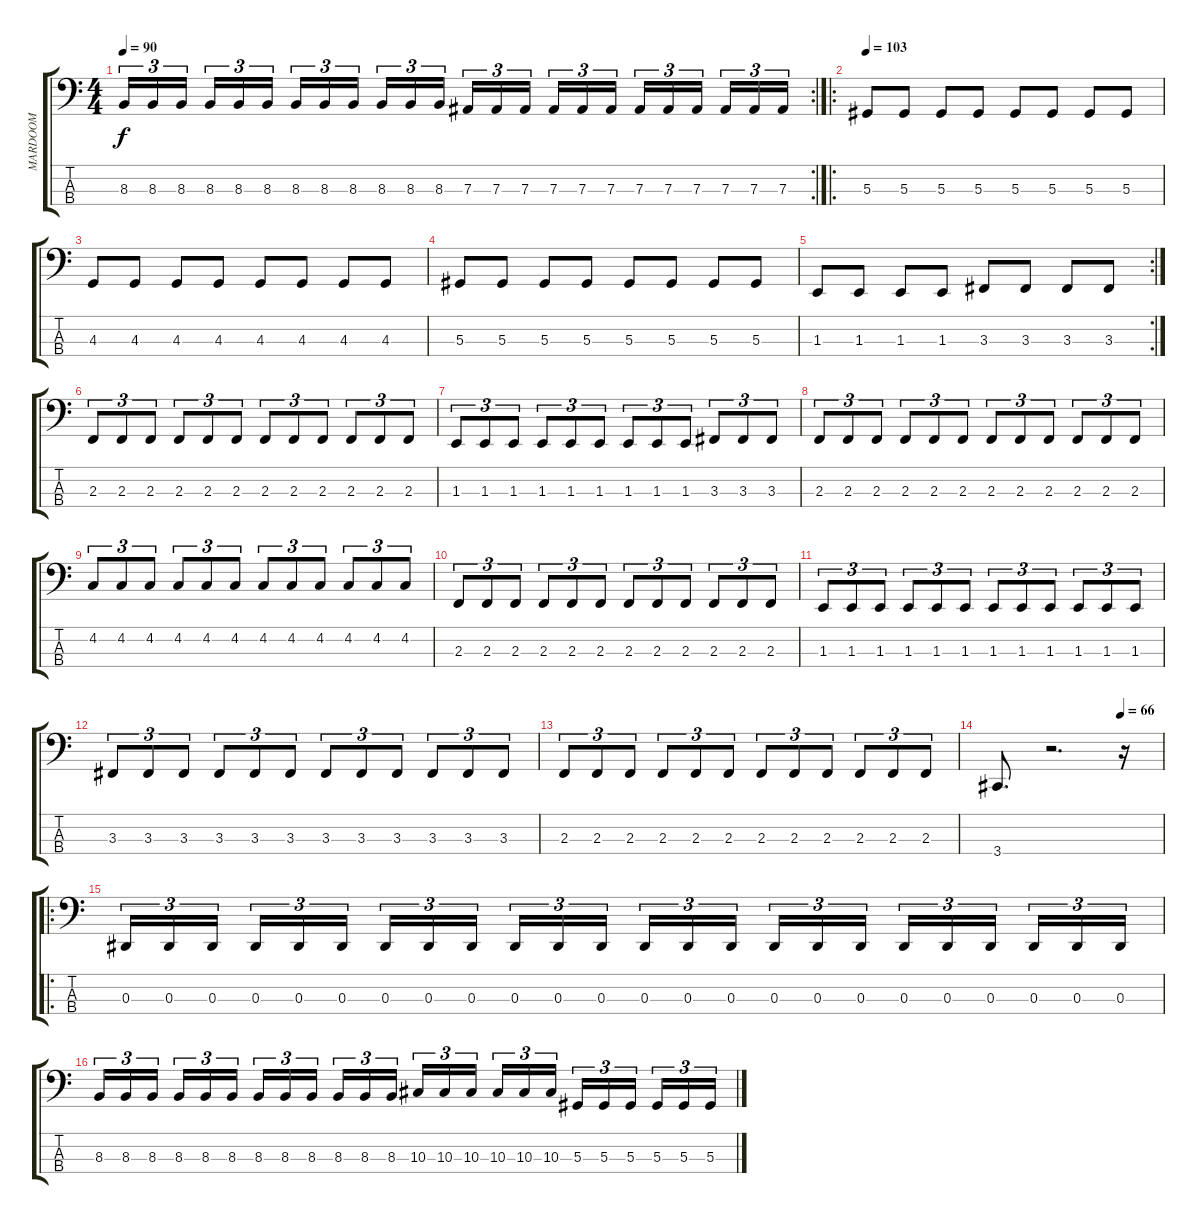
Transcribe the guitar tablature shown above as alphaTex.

\track ("MARDOOM" "MARDOOM") {instrument electricbasspick}
\staff {score tabs}
\tuning (Db2 Ab1 Eb1 Bb0) {hide}
\rc 2
\ts (4 4)
\tempo 90
\clef f4
\ks c
8.3.16{tu (3 2) dy f} 8.3.16{tu (3 2)} 8.3.16{tu (3 2) beam splitsecondary} 8.3.16{tu (3 2)} 8.3.16{tu (3 2)} 8.3.16{tu (3 2)} 8.3.16{tu (3 2)} 8.3.16{tu (3 2)} 8.3.16{tu (3 2) beam splitsecondary} 8.3.16{tu (3 2)} 8.3.16{tu (3 2)} 8.3.16{tu (3 2)} 7.3.16{tu (3 2)} 7.3.16{tu (3 2)} 7.3.16{tu (3 2) beam splitsecondary} 7.3.16{tu (3 2)} 7.3.16{tu (3 2)} 7.3.16{tu (3 2)} 7.3.16{tu (3 2)} 7.3.16{tu (3 2)} 7.3.16{tu (3 2) beam splitsecondary} 7.3.16{tu (3 2)} 7.3.16{tu (3 2)} 7.3.16{tu (3 2)} |
\ro
\tempo 103
5.3.8 5.3.8 5.3.8 5.3.8 5.3.8 5.3.8 5.3.8 5.3.8 |
4.3.8 4.3.8 4.3.8 4.3.8 4.3.8 4.3.8 4.3.8 4.3.8 |
5.3.8 5.3.8 5.3.8 5.3.8 5.3.8 5.3.8 5.3.8 5.3.8 |
\rc 2
1.3.8 1.3.8 1.3.8 1.3.8 3.3.8 3.3.8 3.3.8 3.3.8 |
2.3.8{tu (3 2)} 2.3.8{tu (3 2)} 2.3.8{tu (3 2)} 2.3.8{tu (3 2)} 2.3.8{tu (3 2)} 2.3.8{tu (3 2)} 2.3.8{tu (3 2)} 2.3.8{tu (3 2)} 2.3.8{tu (3 2)} 2.3.8{tu (3 2)} 2.3.8{tu (3 2)} 2.3.8{tu (3 2)} |
1.3.8{tu (3 2)} 1.3.8{tu (3 2)} 1.3.8{tu (3 2)} 1.3.8{tu (3 2)} 1.3.8{tu (3 2)} 1.3.8{tu (3 2)} 1.3.8{tu (3 2)} 1.3.8{tu (3 2)} 1.3.8{tu (3 2)} 3.3.8{tu (3 2)} 3.3.8{tu (3 2)} 3.3.8{tu (3 2)} |
2.3.8{tu (3 2)} 2.3.8{tu (3 2)} 2.3.8{tu (3 2)} 2.3.8{tu (3 2)} 2.3.8{tu (3 2)} 2.3.8{tu (3 2)} 2.3.8{tu (3 2)} 2.3.8{tu (3 2)} 2.3.8{tu (3 2)} 2.3.8{tu (3 2)} 2.3.8{tu (3 2)} 2.3.8{tu (3 2)} |
4.2.8{tu (3 2)} 4.2.8{tu (3 2)} 4.2.8{tu (3 2)} 4.2.8{tu (3 2)} 4.2.8{tu (3 2)} 4.2.8{tu (3 2)} 4.2.8{tu (3 2)} 4.2.8{tu (3 2)} 4.2.8{tu (3 2)} 4.2.8{tu (3 2)} 4.2.8{tu (3 2)} 4.2.8{tu (3 2)} |
2.3.8{tu (3 2)} 2.3.8{tu (3 2)} 2.3.8{tu (3 2)} 2.3.8{tu (3 2)} 2.3.8{tu (3 2)} 2.3.8{tu (3 2)} 2.3.8{tu (3 2)} 2.3.8{tu (3 2)} 2.3.8{tu (3 2)} 2.3.8{tu (3 2)} 2.3.8{tu (3 2)} 2.3.8{tu (3 2)} |
1.3.8{tu (3 2)} 1.3.8{tu (3 2)} 1.3.8{tu (3 2)} 1.3.8{tu (3 2)} 1.3.8{tu (3 2)} 1.3.8{tu (3 2)} 1.3.8{tu (3 2)} 1.3.8{tu (3 2)} 1.3.8{tu (3 2)} 1.3.8{tu (3 2)} 1.3.8{tu (3 2)} 1.3.8{tu (3 2)} |
3.3.8{tu (3 2)} 3.3.8{tu (3 2)} 3.3.8{tu (3 2)} 3.3.8{tu (3 2)} 3.3.8{tu (3 2)} 3.3.8{tu (3 2)} 3.3.8{tu (3 2)} 3.3.8{tu (3 2)} 3.3.8{tu (3 2)} 3.3.8{tu (3 2)} 3.3.8{tu (3 2)} 3.3.8{tu (3 2)} |
2.3.8{tu (3 2)} 2.3.8{tu (3 2)} 2.3.8{tu (3 2)} 2.3.8{tu (3 2)} 2.3.8{tu (3 2)} 2.3.8{tu (3 2)} 2.3.8{tu (3 2)} 2.3.8{tu (3 2)} 2.3.8{tu (3 2)} 2.3.8{tu (3 2)} 2.3.8{tu (3 2)} 2.3.8{tu (3 2)} |
\tempo (66 0.75)
3.4.8{d} r.2{d} r.16 |
\ro
0.3.16{tu (3 2)} 0.3.16{tu (3 2)} 0.3.16{tu (3 2) beam splitsecondary} 0.3.16{tu (3 2)} 0.3.16{tu (3 2)} 0.3.16{tu (3 2)} 0.3.16{tu (3 2)} 0.3.16{tu (3 2)} 0.3.16{tu (3 2) beam splitsecondary} 0.3.16{tu (3 2)} 0.3.16{tu (3 2)} 0.3.16{tu (3 2)} 0.3.16{tu (3 2)} 0.3.16{tu (3 2)} 0.3.16{tu (3 2) beam splitsecondary} 0.3.16{tu (3 2)} 0.3.16{tu (3 2)} 0.3.16{tu (3 2)} 0.3.16{tu (3 2)} 0.3.16{tu (3 2)} 0.3.16{tu (3 2) beam splitsecondary} 0.3.16{tu (3 2)} 0.3.16{tu (3 2)} 0.3.16{tu (3 2)} |
8.3.16{tu (3 2)} 8.3.16{tu (3 2)} 8.3.16{tu (3 2) beam splitsecondary} 8.3.16{tu (3 2)} 8.3.16{tu (3 2)} 8.3.16{tu (3 2)} 8.3.16{tu (3 2)} 8.3.16{tu (3 2)} 8.3.16{tu (3 2) beam splitsecondary} 8.3.16{tu (3 2)} 8.3.16{tu (3 2)} 8.3.16{tu (3 2)} 10.3.16{tu (3 2)} 10.3.16{tu (3 2)} 10.3.16{tu (3 2) beam splitsecondary} 10.3.16{tu (3 2)} 10.3.16{tu (3 2)} 10.3.16{tu (3 2)} 5.3.16{tu (3 2)} 5.3.16{tu (3 2)} 5.3.16{tu (3 2) beam splitsecondary} 5.3.16{tu (3 2)} 5.3.16{tu (3 2)} 5.3.16{tu (3 2)}
